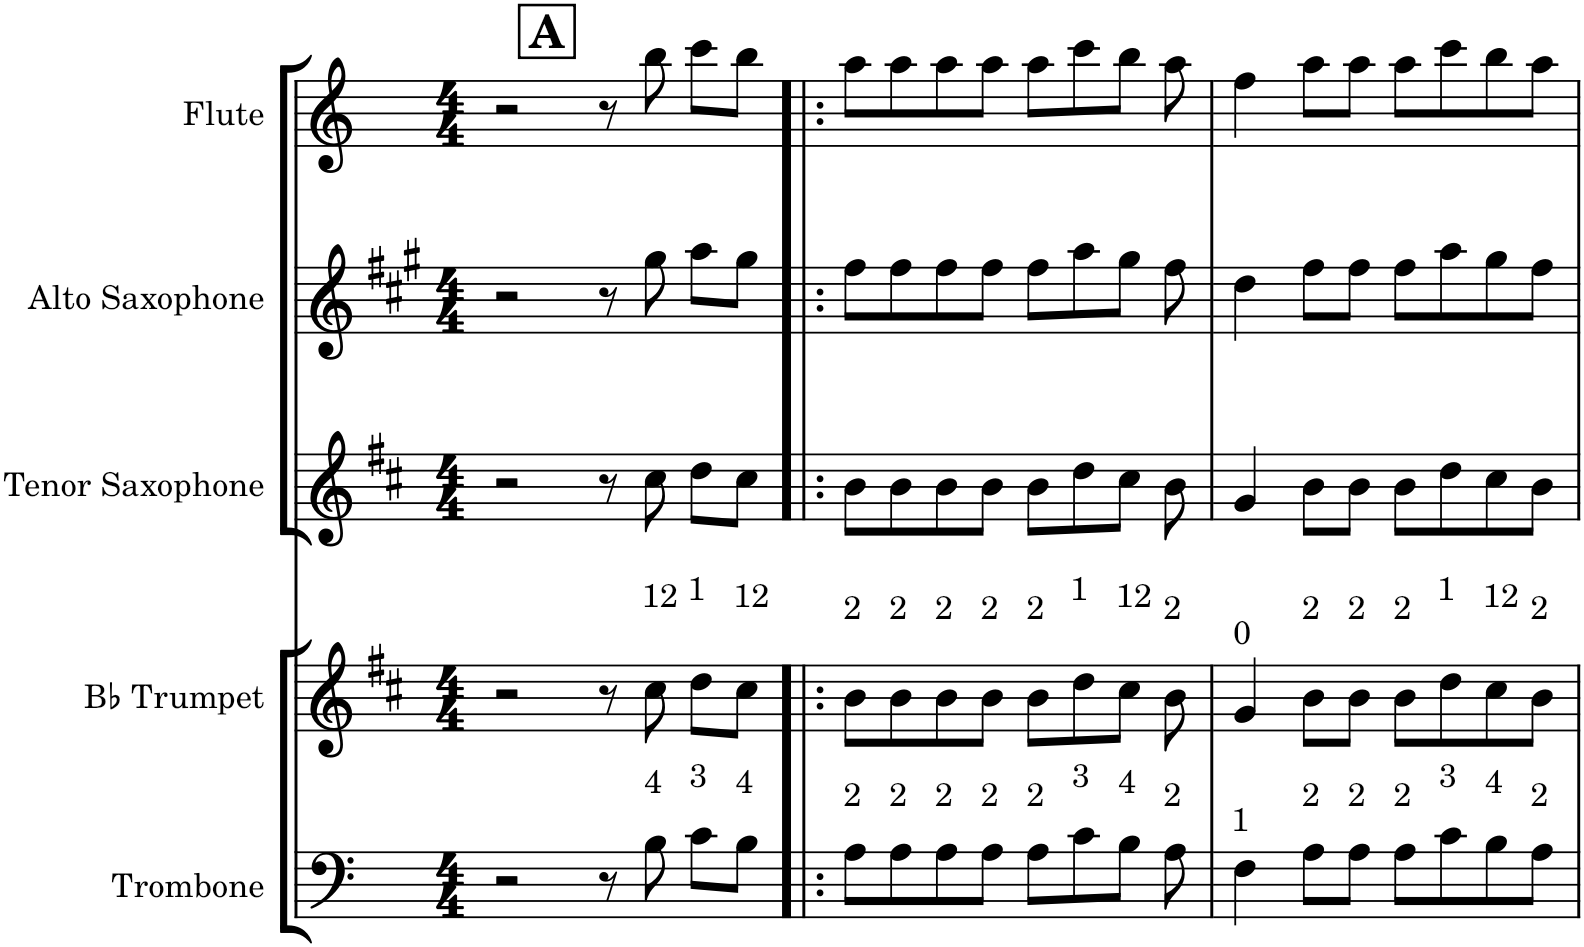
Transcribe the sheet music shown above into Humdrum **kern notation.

**kern	**kern	**kern	**kern	**kern
*part5	*part4	*part3	*part2	*part1
*staff5	*staff4	*staff3	*staff2	*staff1
*I"Trombone	*I"Bb Trumpet	*I"Tenor Saxophone	*I"Alto Saxophone	*I"Flute
*I'Tbn.	*I'Bb Tpt.	*I'T. Sax.	*I'A. Sax.	*I'Fl.
*clefF4	*clefG2	*clefG2	*clefG2	*clefG2
*	*Trd1c2	*Trd8c14	*Trd5c9	*
*k[]	*k[f#c#]	*k[f#c#]	*k[f#c#g#]	*k[]
*M4/4	*M4/4	*M4/4	*M4/4	*M4/4
!!LO:REH:place=s1:a:B:cj:fs=14:t=A
=1	=1	=1	=1	=1
2r	2r	2r	2r	2r
8r	8r	8r	8r	8r
!	!LO:TX:a:t=12	!	!	!
!LO:TX:a:t=4	!	!	!	!
8B\	8cc#\	8cc#\	8gg#\	8bb\
!	!LO:TX:a:t=1	!	!	!
!LO:TX:a:t=3	!	!	!	!
8c\L	8dd\L	8dd\L	8aa\L	8ccc\L
!	!LO:TX:a:t=12	!	!	!
!LO:TX:a:t=4	!	!	!	!
8B\J	8cc#\J	8cc#\J	8gg#\J	8bb\J
=2!|:	=2!|:	=2!|:	=2!|:	=2!|:
!	!LO:TX:a:t=2	!	!	!
!LO:TX:a:t=2	!	!	!	!
8A\L	8b\L	8b\L	8ff#\L	8aa\L
!	!LO:TX:a:t=2	!	!	!
!LO:TX:a:t=2	!	!	!	!
8A\	8b\	8b\	8ff#\	8aa\
!	!LO:TX:a:t=2	!	!	!
!LO:TX:a:t=2	!	!	!	!
8A\	8b\	8b\	8ff#\	8aa\
!	!LO:TX:a:t=2	!	!	!
!LO:TX:a:t=2	!	!	!	!
8A\J	8b\J	8b\J	8ff#\J	8aa\J
!	!LO:TX:a:t=2	!	!	!
!LO:TX:a:t=2	!	!	!	!
8A\L	8b\L	8b\L	8ff#\L	8aa\L
!	!LO:TX:a:t=1	!	!	!
!LO:TX:a:t=3	!	!	!	!
8c\	8dd\	8dd\	8aa\	8ccc\
!	!LO:TX:a:t=12	!	!	!
!LO:TX:a:t=4	!	!	!	!
8B\J	8cc#\J	8cc#\J	8gg#\J	8bb\J
!	!LO:TX:a:t=2	!	!	!
!LO:TX:a:t=2	!	!	!	!
8A\	8b\	8b\	8ff#\	8aa\
=3	=3	=3	=3	=3
!	!LO:TX:a:t=0	!	!	!
!LO:TX:a:t=1	!	!	!	!
4F\	4g/	4g/	4dd\	4ff\
!	!LO:TX:a:t=2	!	!	!
!LO:TX:a:t=2	!	!	!	!
8A\L	8b\L	8b\L	8ff#\L	8aa\L
!	!LO:TX:a:t=2	!	!	!
!LO:TX:a:t=2	!	!	!	!
8A\J	8b\J	8b\J	8ff#\J	8aa\J
!	!LO:TX:a:t=2	!	!	!
!LO:TX:a:t=2	!	!	!	!
8A\L	8b\L	8b\L	8ff#\L	8aa\L
!	!LO:TX:a:t=1	!	!	!
!LO:TX:a:t=3	!	!	!	!
8c\	8dd\	8dd\	8aa\	8ccc\
!	!LO:TX:a:t=12	!	!	!
!LO:TX:a:t=4	!	!	!	!
8B\	8cc#\	8cc#\	8gg#\	8bb\
!	!LO:TX:a:t=2	!	!	!
!LO:TX:a:t=2	!	!	!	!
8A\J	8b\J	8b\J	8ff#\J	8aa\J
=	=	=	=	=
*-	*-	*-	*-	*-
